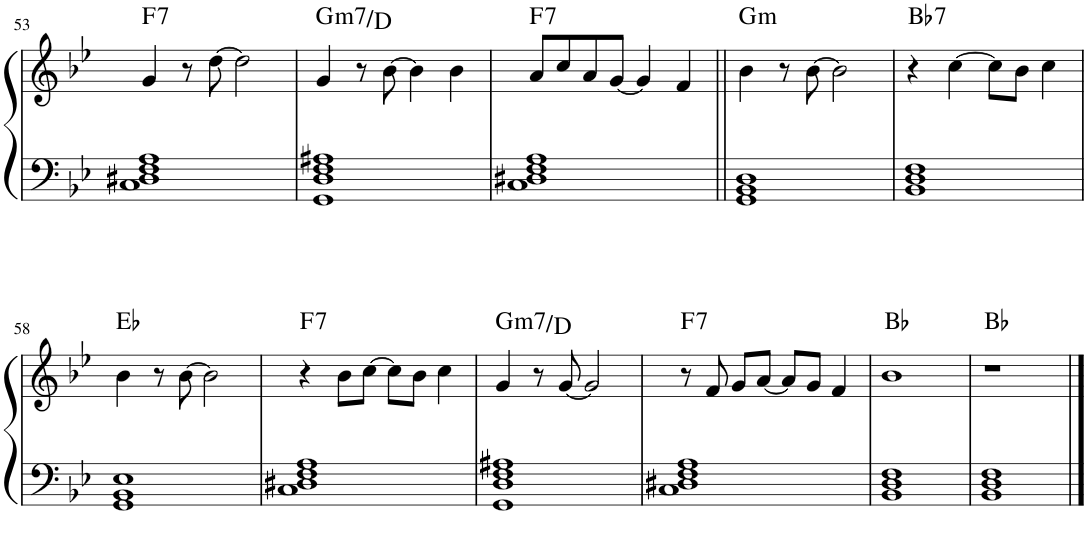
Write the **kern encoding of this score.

**kern	**kern	**harte
*part1	*part1	*part1
*staff2	*staff1	*
*I"Piano	*	*
*I'Pno.	*	*
!!LO:PB:g=z
*clefF4	*clefG2	*
*k[b-e-]	*k[b-e-]	*
*M4/4	*M4/4	*
=53	=53	=53
!	!	!LO:H:kt=7
1C 1D#X 1F 1A	4g/	F:7
.	8r	.
.	[>8dd\	.
.	2dd\]	.
=54	=54	=54
!	!	!LO:H:kt=m7
1GG 1D 1F 1A#X	4g/	G:min7/5
.	8r	.
.	[>8b-\	.
.	4b-\]	.
.	4b-\	.
=55	=55	=55
!	!	!LO:H:kt=7
1C 1D#X 1F 1A	8a/L	F:7
.	8cc/	.
.	8a/	.
.	[<8g/J	.
.	4g/]	.
.	4f/	.
=56||	=56||	=56||
!	!	!LO:H:kt=m
1GG 1BB- 1D	4b-\	G:min
.	8r	.
.	[>8b-\	.
.	2b-\]	.
=57	=57	=57
!	!	!LO:H:kt=7
1BB- 1D 1F	4r	Bb:7
.	[>4cc\	.
.	8cc\L]	.
.	8b-\J	.
.	4cc\	.
!!LO:LB:g=z
=58	=58	=58
1GG 1BB- 1E-	4b-\	Eb:maj
.	8r	.
.	[>8b-\	.
.	2b-\]	.
=59	=59	=59
!	!	!LO:H:kt=7
1C 1D#X 1F 1A	4r	F:7
.	8b-\L	.
.	[>8cc\J	.
.	8cc\L]	.
.	8b-\J	.
.	4cc\	.
=60	=60	=60
!	!	!LO:H:kt=m7
1GG 1D 1F 1A#X	4g/	G:min7/5
.	8r	.
.	[<8g/	.
.	2g/]	.
=61	=61	=61
!	!	!LO:H:kt=7
1C 1D#X 1F 1A	8r	F:7
.	8f/	.
.	8g/L	.
.	[<8a/J	.
.	8a/L]	.
.	8g/J	.
.	4f/	.
=62	=62	=62
1BB- 1D 1F	1b-	Bb:maj
=63	=63	=63
1BB- 1D 1F	1r	Bb:maj
==	==	==
*-	*-	*-
